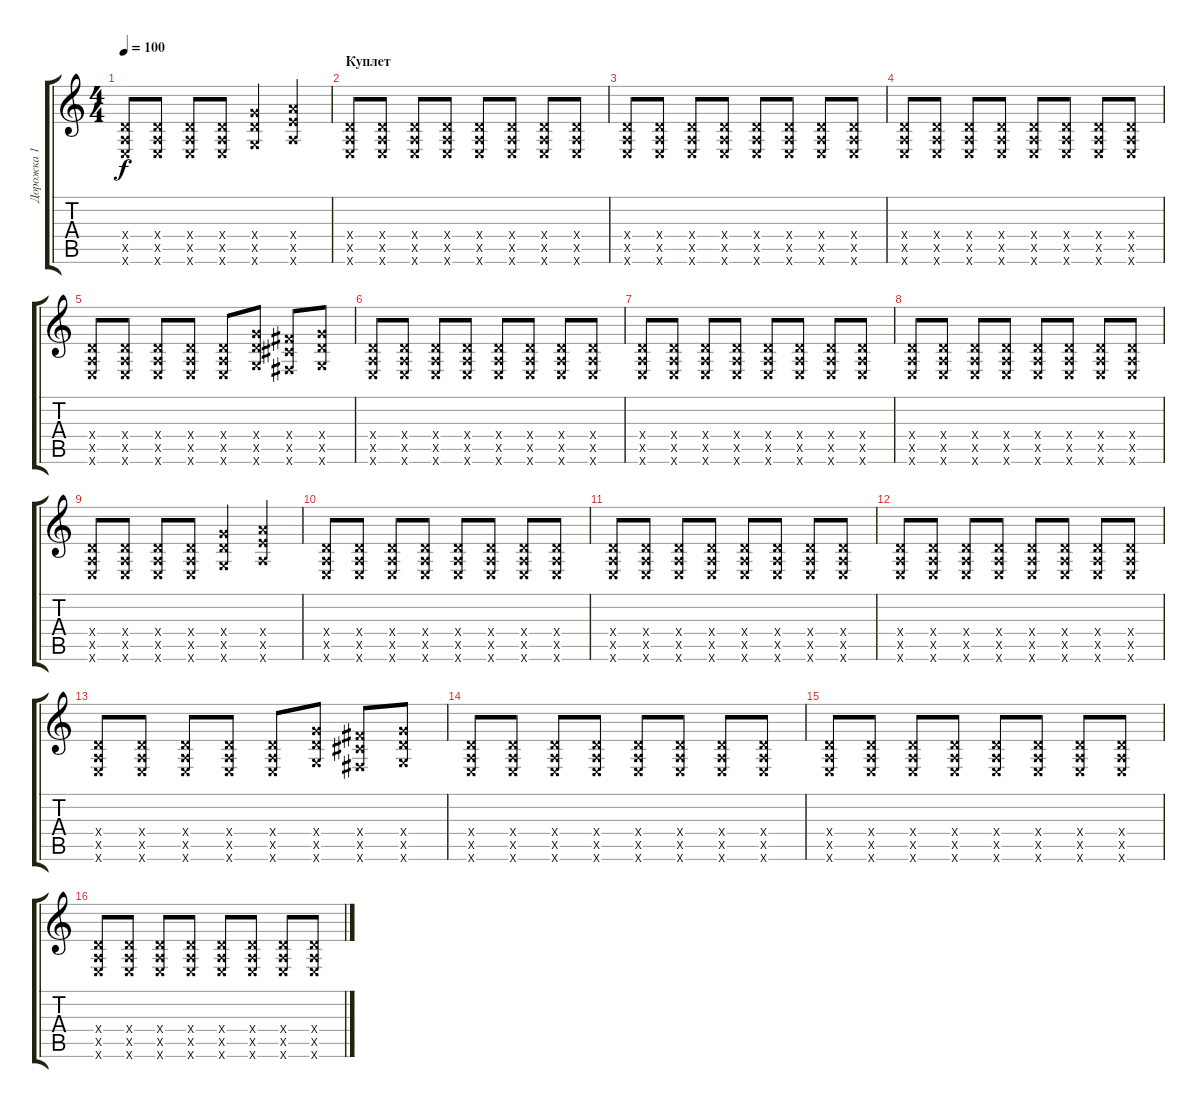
\track ("Дорожка 1" "Дорожка 1") {instrument overdrivenguitar}
\staff {score tabs}
\tuning (E4 B3 G3 D3 A2 E2) {hide}
\ts (4 4)
\tempo 100
\clef g2
\ks c
(0.4{x} 0.5{x} 0.6{x}).8{dy f} (0.4{x} 0.5{x} 0.6{x}).8 (0.4{x} 0.5{x} 0.6{x}).8 (0.4{x} 0.5{x} 0.6{x}).8 (5.4{x} 5.5{x} 3.6{x}).4 (7.4{x} 7.5{x} 5.6{x}).4 |
\section ("" "Куплет")
(0.4{x} 0.5{x} 0.6{x}).8{volume 16} (0.4{x} 0.5{x} 0.6{x}).8 (0.4{x} 0.5{x} 0.6{x}).8 (0.4{x} 0.5{x} 0.6{x}).8 (0.4{x} 0.5{x} 0.6{x}).8 (0.4{x} 0.5{x} 0.6{x}).8 (0.4{x} 0.5{x} 0.6{x}).8 (0.4{x} 0.5{x} 0.6{x}).8 |
(0.4{x} 0.5{x} 0.6{x}).8 (0.4{x} 0.5{x} 0.6{x}).8 (0.4{x} 0.5{x} 0.6{x}).8 (0.4{x} 0.5{x} 0.6{x}).8 (0.4{x} 0.5{x} 0.6{x}).8 (0.4{x} 0.5{x} 0.6{x}).8 (0.4{x} 0.5{x} 0.6{x}).8 (0.4{x} 0.5{x} 0.6{x}).8 |
(0.4{x} 0.5{x} 0.6{x}).8 (0.4{x} 0.5{x} 0.6{x}).8 (0.4{x} 0.5{x} 0.6{x}).8 (0.4{x} 0.5{x} 0.6{x}).8 (0.4{x} 0.5{x} 0.6{x}).8 (0.4{x} 0.5{x} 0.6{x}).8 (0.4{x} 0.5{x} 0.6{x}).8 (0.4{x} 0.5{x} 0.6{x}).8 |
(0.4{x} 0.5{x} 0.6{x}).8 (0.4{x} 0.5{x} 0.6{x}).8 (0.4{x} 0.5{x} 0.6{x}).8 (0.4{x} 0.5{x} 0.6{x}).8 (0.4{x} 0.5{x} 0.6{x}).8 (5.4{x} 5.5{x} 3.6{x}).8 (4.4{x} 4.5{x} 2.6{x}).8 (5.4{x} 5.5{x} 3.6{x}).8 |
(0.4{x} 0.5{x} 0.6{x}).8 (0.4{x} 0.5{x} 0.6{x}).8 (0.4{x} 0.5{x} 0.6{x}).8 (0.4{x} 0.5{x} 0.6{x}).8 (0.4{x} 0.5{x} 0.6{x}).8 (0.4{x} 0.5{x} 0.6{x}).8 (0.4{x} 0.5{x} 0.6{x}).8 (0.4{x} 0.5{x} 0.6{x}).8 |
(0.4{x} 0.5{x} 0.6{x}).8 (0.4{x} 0.5{x} 0.6{x}).8 (0.4{x} 0.5{x} 0.6{x}).8 (0.4{x} 0.5{x} 0.6{x}).8 (0.4{x} 0.5{x} 0.6{x}).8 (0.4{x} 0.5{x} 0.6{x}).8 (0.4{x} 0.5{x} 0.6{x}).8 (0.4{x} 0.5{x} 0.6{x}).8 |
(0.4{x} 0.5{x} 0.6{x}).8 (0.4{x} 0.5{x} 0.6{x}).8 (0.4{x} 0.5{x} 0.6{x}).8 (0.4{x} 0.5{x} 0.6{x}).8 (0.4{x} 0.5{x} 0.6{x}).8 (0.4{x} 0.5{x} 0.6{x}).8 (0.4{x} 0.5{x} 0.6{x}).8 (0.4{x} 0.5{x} 0.6{x}).8 |
(0.4{x} 0.5{x} 0.6{x}).8 (0.4{x} 0.5{x} 0.6{x}).8 (0.4{x} 0.5{x} 0.6{x}).8 (0.4{x} 0.5{x} 0.6{x}).8 (5.4{x} 5.5{x} 3.6{x}).4 (7.4{x} 7.5{x} 5.6{x}).4 |
(0.4{x} 0.5{x} 0.6{x}).8{volume 16} (0.4{x} 0.5{x} 0.6{x}).8 (0.4{x} 0.5{x} 0.6{x}).8 (0.4{x} 0.5{x} 0.6{x}).8 (0.4{x} 0.5{x} 0.6{x}).8 (0.4{x} 0.5{x} 0.6{x}).8 (0.4{x} 0.5{x} 0.6{x}).8 (0.4{x} 0.5{x} 0.6{x}).8 |
(0.4{x} 0.5{x} 0.6{x}).8 (0.4{x} 0.5{x} 0.6{x}).8 (0.4{x} 0.5{x} 0.6{x}).8 (0.4{x} 0.5{x} 0.6{x}).8 (0.4{x} 0.5{x} 0.6{x}).8 (0.4{x} 0.5{x} 0.6{x}).8 (0.4{x} 0.5{x} 0.6{x}).8 (0.4{x} 0.5{x} 0.6{x}).8 |
(0.4{x} 0.5{x} 0.6{x}).8 (0.4{x} 0.5{x} 0.6{x}).8 (0.4{x} 0.5{x} 0.6{x}).8 (0.4{x} 0.5{x} 0.6{x}).8 (0.4{x} 0.5{x} 0.6{x}).8 (0.4{x} 0.5{x} 0.6{x}).8 (0.4{x} 0.5{x} 0.6{x}).8 (0.4{x} 0.5{x} 0.6{x}).8 |
(0.4{x} 0.5{x} 0.6{x}).8 (0.4{x} 0.5{x} 0.6{x}).8 (0.4{x} 0.5{x} 0.6{x}).8 (0.4{x} 0.5{x} 0.6{x}).8 (0.4{x} 0.5{x} 0.6{x}).8 (5.4{x} 5.5{x} 3.6{x}).8 (4.4{x} 4.5{x} 2.6{x}).8 (5.4{x} 5.5{x} 3.6{x}).8 |
(0.4{x} 0.5{x} 0.6{x}).8 (0.4{x} 0.5{x} 0.6{x}).8 (0.4{x} 0.5{x} 0.6{x}).8 (0.4{x} 0.5{x} 0.6{x}).8 (0.4{x} 0.5{x} 0.6{x}).8 (0.4{x} 0.5{x} 0.6{x}).8 (0.4{x} 0.5{x} 0.6{x}).8 (0.4{x} 0.5{x} 0.6{x}).8 |
(0.4{x} 0.5{x} 0.6{x}).8 (0.4{x} 0.5{x} 0.6{x}).8 (0.4{x} 0.5{x} 0.6{x}).8 (0.4{x} 0.5{x} 0.6{x}).8 (0.4{x} 0.5{x} 0.6{x}).8 (0.4{x} 0.5{x} 0.6{x}).8 (0.4{x} 0.5{x} 0.6{x}).8 (0.4{x} 0.5{x} 0.6{x}).8 |
(0.4{x} 0.5{x} 0.6{x}).8 (0.4{x} 0.5{x} 0.6{x}).8 (0.4{x} 0.5{x} 0.6{x}).8 (0.4{x} 0.5{x} 0.6{x}).8 (0.4{x} 0.5{x} 0.6{x}).8 (0.4{x} 0.5{x} 0.6{x}).8 (0.4{x} 0.5{x} 0.6{x}).8 (0.4{x} 0.5{x} 0.6{x}).8
